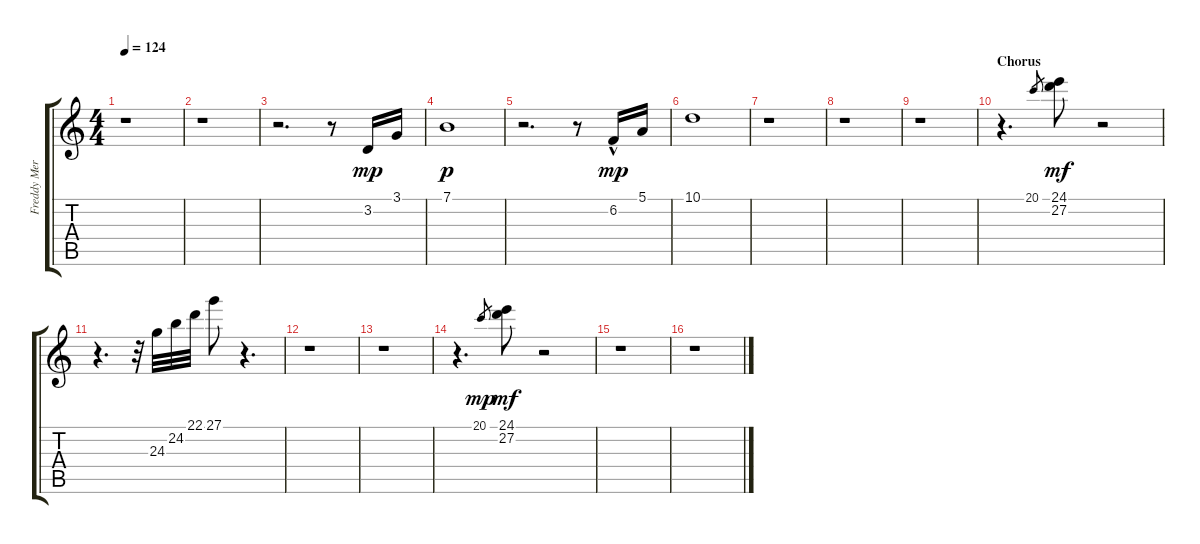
\track ("Freddy Mercury / Lead piano" "Freddy Mer") {instrument electricgrandpiano}
\staff {score tabs}
\tuning (E4 B3 G3 D3 A2 E2) {hide}
\ts (4 4)
\tempo 124
\clef g2
\ks c
r.1{dy mp} |
r.1 |
r.2{d} r.8 3.2.16 3.1.16 |
7.1.1{dy p} |
r.2{d} r.8 6.2{hac}.16{dy mp} 5.1.16 |
10.1.1 |
r.1 |
r.1 |
r.1 |
\section ("" "Chorus")
r.4{d} 20.1.8{gr} (24.1 27.2).8{dy mf} r.2 |
r.4{d} r.32 24.3.32 24.2.32 22.1.32 27.1.8 r.4{d} |
r.1 |
r.1 |
r.4{d} 20.1.8{gr dy mp} (24.1 27.2).8{dy mf} r.2 |
r.1 |
r.1
